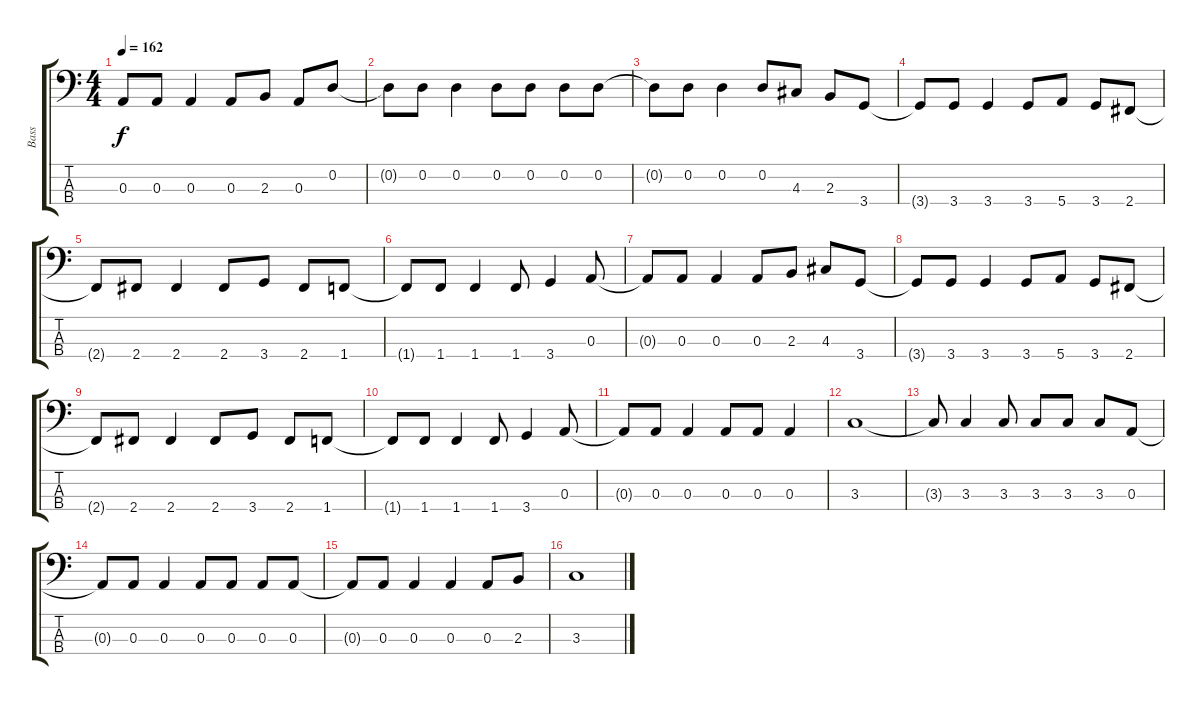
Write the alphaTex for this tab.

\track ("Bass" "Bass") {instrument electricbasspick}
\staff {score tabs}
\tuning (G2 D2 A1 E1) {hide}
\ts (4 4)
\tempo 162
\clef f4
\ks c
0.3{t}.8{dy f} 0.3.8 0.3.4 0.3.8 2.3.8 0.3.8 0.2.8 |
0.2{t}.8 0.2.8 0.2.4 0.2.8 0.2.8 0.2.8 0.2.8 |
0.2{t}.8 0.2.8 0.2.4 0.2.8 4.3.8 2.3.8 3.4.8 |
3.4{t}.8 3.4.8 3.4.4 3.4.8 5.4.8 3.4.8 2.4.8 |
2.4{t}.8 2.4.8 2.4.4 2.4.8 3.4.8 2.4.8 1.4.8 |
1.4{t}.8 1.4.8 1.4.4 1.4.8 3.4.4 0.3.8 |
0.3{t}.8 0.3.8 0.3.4 0.3.8 2.3.8 4.3.8 3.4.8 |
3.4{t}.8 3.4.8 3.4.4 3.4.8 5.4.8 3.4.8 2.4.8 |
2.4{t}.8 2.4.8 2.4.4 2.4.8 3.4.8 2.4.8 1.4.8 |
1.4{t}.8 1.4.8 1.4.4 1.4.8 3.4.4 0.3.8 |
0.3{t}.8 0.3.8 0.3.4 0.3.8 0.3.8 0.3.4 |
3.3.1 |
3.3{t}.8 3.3.4 3.3.8 3.3.8 3.3.8 3.3.8 0.3.8 |
0.3{t}.8 0.3.8 0.3.4 0.3.8 0.3.8 0.3.8 0.3.8 |
0.3{t}.8 0.3.8 0.3.4 0.3.4 0.3.8 2.3.8 |
3.3.1
